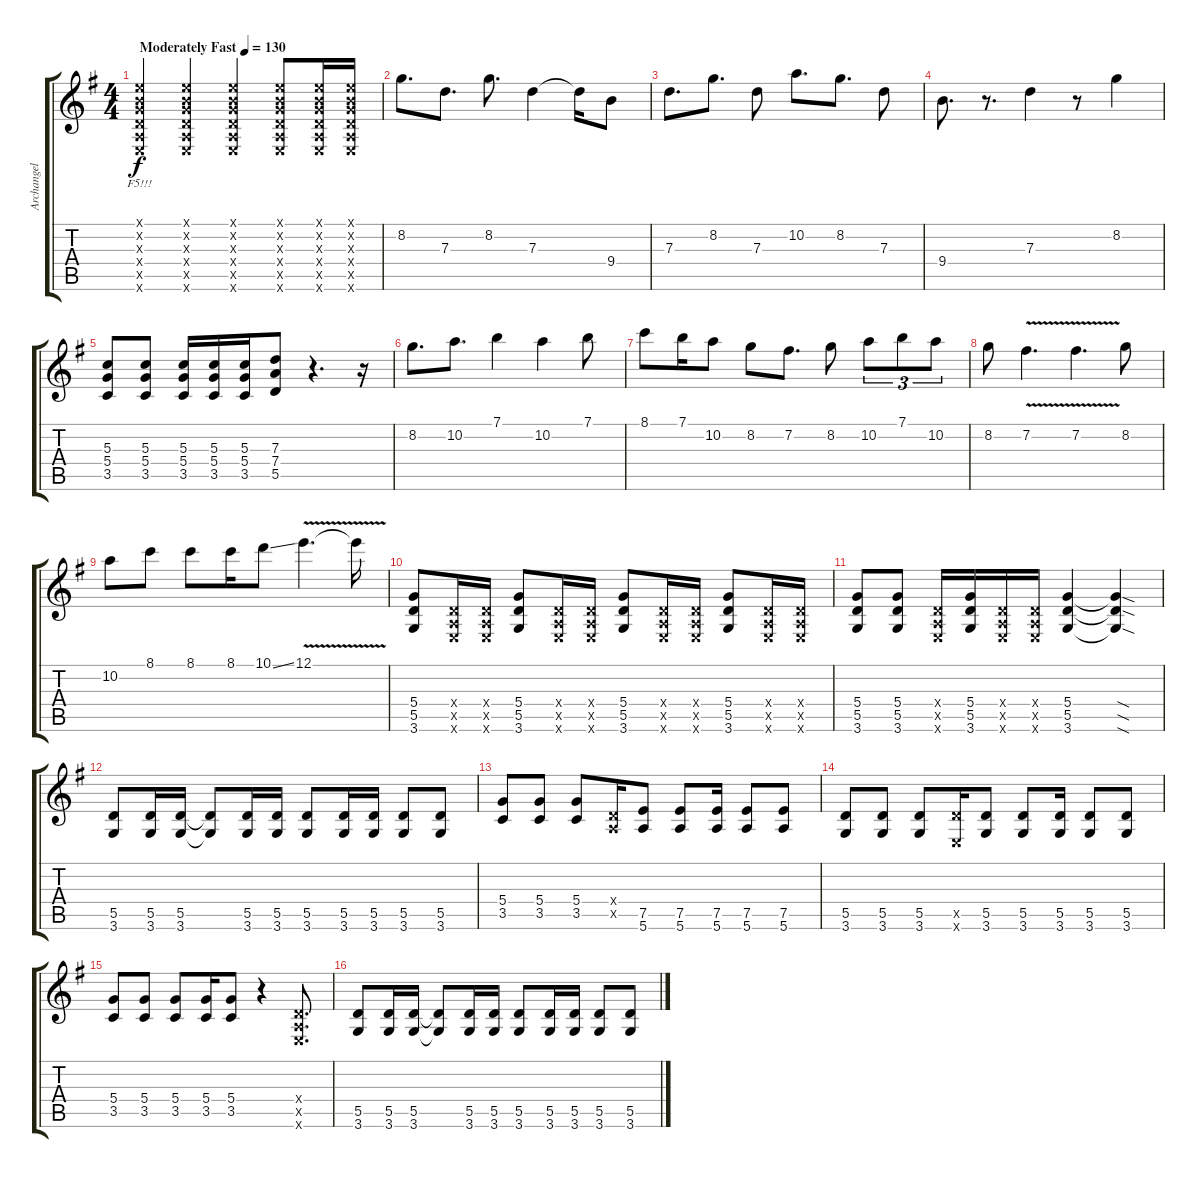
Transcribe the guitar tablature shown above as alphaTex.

\track ("Archangel" "Archangel") {instrument acousticguitarsteel}
\staff {score tabs}
\tuning (E4 B3 G3 D3 A2 E2) {hide}
\ts (4 4)
\tempo (130 "Moderately Fast")
\clef g2
\ks g
(0.1{x} 0.2{x} 0.3{x} 0.4{x} 0.5{x} 0.6{x}).4{lyrics (0 "F5!!!") lyrics (1 "") lyrics (2 "") lyrics (3 "") lyrics (4 "") dy f instrument acousticguitarsteel} (0.1{x} 0.2{x} 0.3{x} 0.4{x} 0.5{x} 0.6{x}).4 (0.1{x} 0.2{x} 0.3{x} 0.4{x} 0.5{x} 0.6{x}).4 (0.1{x} 0.2{x} 0.3{x} 0.4{x} 0.5{x} 0.6{x}).8 (0.1{x} 0.2{x} 0.3{x} 0.4{x} 0.5{x} 0.6{x}).16 (0.1{x} 0.2{x} 0.3{x} 0.4{x} 0.5{x} 0.6{x}).16 |
8.2.8{d} 7.3.8{d} 8.2.8{d} 7.3.4 7.3{t}.16 9.4.8 |
7.3.8{d} 8.2.8{d} 7.3.8 10.2.8{d} 8.2.8{d} 7.3.8 |
9.4.8{d} r.8{d} 7.3.4 r.8 8.2.4 |
(5.3 5.4 3.5).8 (5.3 5.4 3.5).8 (5.3 5.4 3.5).16 (5.3 5.4 3.5).16 (5.3 5.4 3.5).16 (7.3 7.4 5.5).8 r.4{d} r.16 |
8.2.8{d} 10.2.8{d} 7.1.4 10.2.4 7.1.8 |
8.1.8 7.1.16 10.2.8 8.2.8 7.2.8{d} 8.2.8 10.2.8{tu (3 2)} 7.1.8{tu (3 2)} 10.2.8{tu (3 2)} |
8.2.8 7.2{v}.4{d} 7.2{v}.4{d} 8.2.8 |
10.2.8 8.1.8 8.1.8 8.1.16 10.1{ss}.8 12.1{v}.4{d} 12.1{t}.16 |
(5.4 5.5 3.6).8 (0.4{x} 0.5{x} 0.6{x}).16 (0.4{x} 0.5{x} 0.6{x}).16 (5.4 5.5 3.6).8 (0.4{x} 0.5{x} 0.6{x}).16 (0.4{x} 0.5{x} 0.6{x}).16 (5.4 5.5 3.6).8 (0.4{x} 0.5{x} 0.6{x}).16 (0.4{x} 0.5{x} 0.6{x}).16 (5.4 5.5 3.6).8 (0.4{x} 0.5{x} 0.6{x}).16 (0.4{x} 0.5{x} 0.6{x}).16 |
(5.4 5.5 3.6).8 (5.4 5.5 3.6).8 (0.4{x} 0.5{x} 0.6{x}).16 (5.4 5.5 3.6).16 (0.4{x} 0.5{x} 0.6{x}).16 (0.4{x} 0.5{x} 0.6{x}).16 (5.4 5.5 3.6).4 (5.4{sod t} 5.5{sod t} 3.6{sod t}).4 |
(5.5 3.6).8 (5.5 3.6).16 (5.5 3.6).16 (5.5{t} 3.6{t}).8 (5.5 3.6).16 (5.5 3.6).16 (5.5 3.6).8 (5.5 3.6).16 (5.5 3.6).16 (5.5 3.6).8 (5.5 3.6).8 |
(5.4 3.5).8 (5.4 3.5).8 (5.4 3.5).8 (0.4{x} 0.5{x}).16 (7.5 5.6).8 (7.5 5.6).8 (7.5 5.6).16 (7.5 5.6).8 (7.5 5.6).8 |
(5.5 3.6).8 (5.5 3.6).8 (5.5 3.6).8 (5.5{x} 0.6{x}).16 (5.5 3.6).8 (5.5 3.6).8 (5.5 3.6).16 (5.5 3.6).8 (5.5 3.6).8 |
(5.4 3.5).8 (5.4 3.5).8 (5.4 3.5).8 (5.4 3.5).16 (5.4 3.5).8 r.4 (0.4{x} 0.5{x} 0.6{x}).8{d} |
(5.5 3.6).8 (5.5 3.6).16 (5.5 3.6).16 (5.5{t} 3.6{t}).8 (5.5 3.6).16 (5.5 3.6).16 (5.5 3.6).8 (5.5 3.6).16 (5.5 3.6).16 (5.5 3.6).8 (5.5 3.6).8
